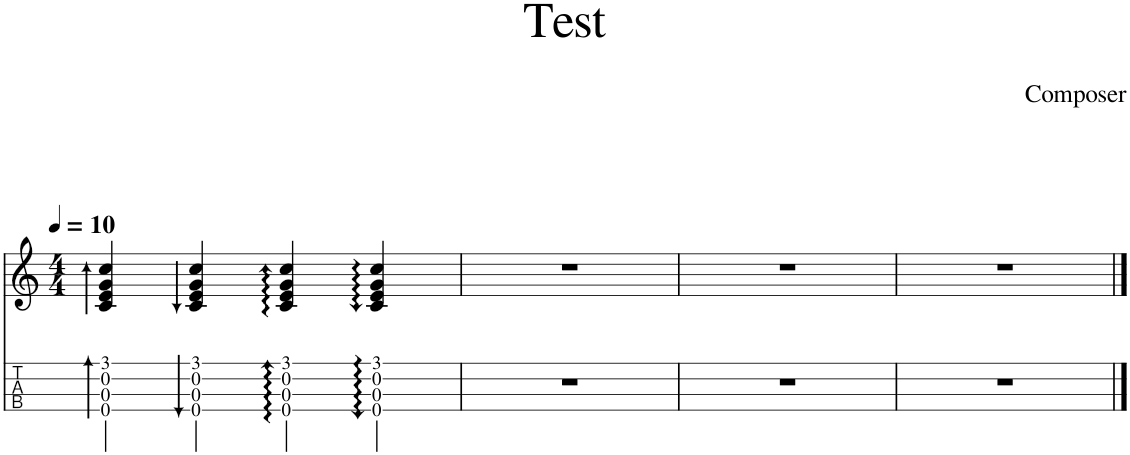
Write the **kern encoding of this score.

**kern	**kern
*part1	*part1
*staff2	*staff1
*I"Ukulélé	*
*I'Uk.	*
*stria4	*
*	*clefG2
*k[]	*k[]
*M4/4	*M4/4
*MM10	*MM10
=1	=1
4g\: 4c\: 4e\: 4cc\:	4c/: 4e/: 4g/: 4cc/:
4g\: 4c\: 4e\: 4cc\:	4c/: 4e/: 4g/: 4cc/:
4g\: 4c\: 4e\: 4cc\:	4c/: 4e/: 4g/: 4cc/:
4g\: 4c\: 4e\: 4cc\:	4c/: 4e/: 4g/: 4cc/:
=2	=2
1r	1r
=3	=3
1r	1r
=4	=4
1r	1r
==	==
*-	*-
